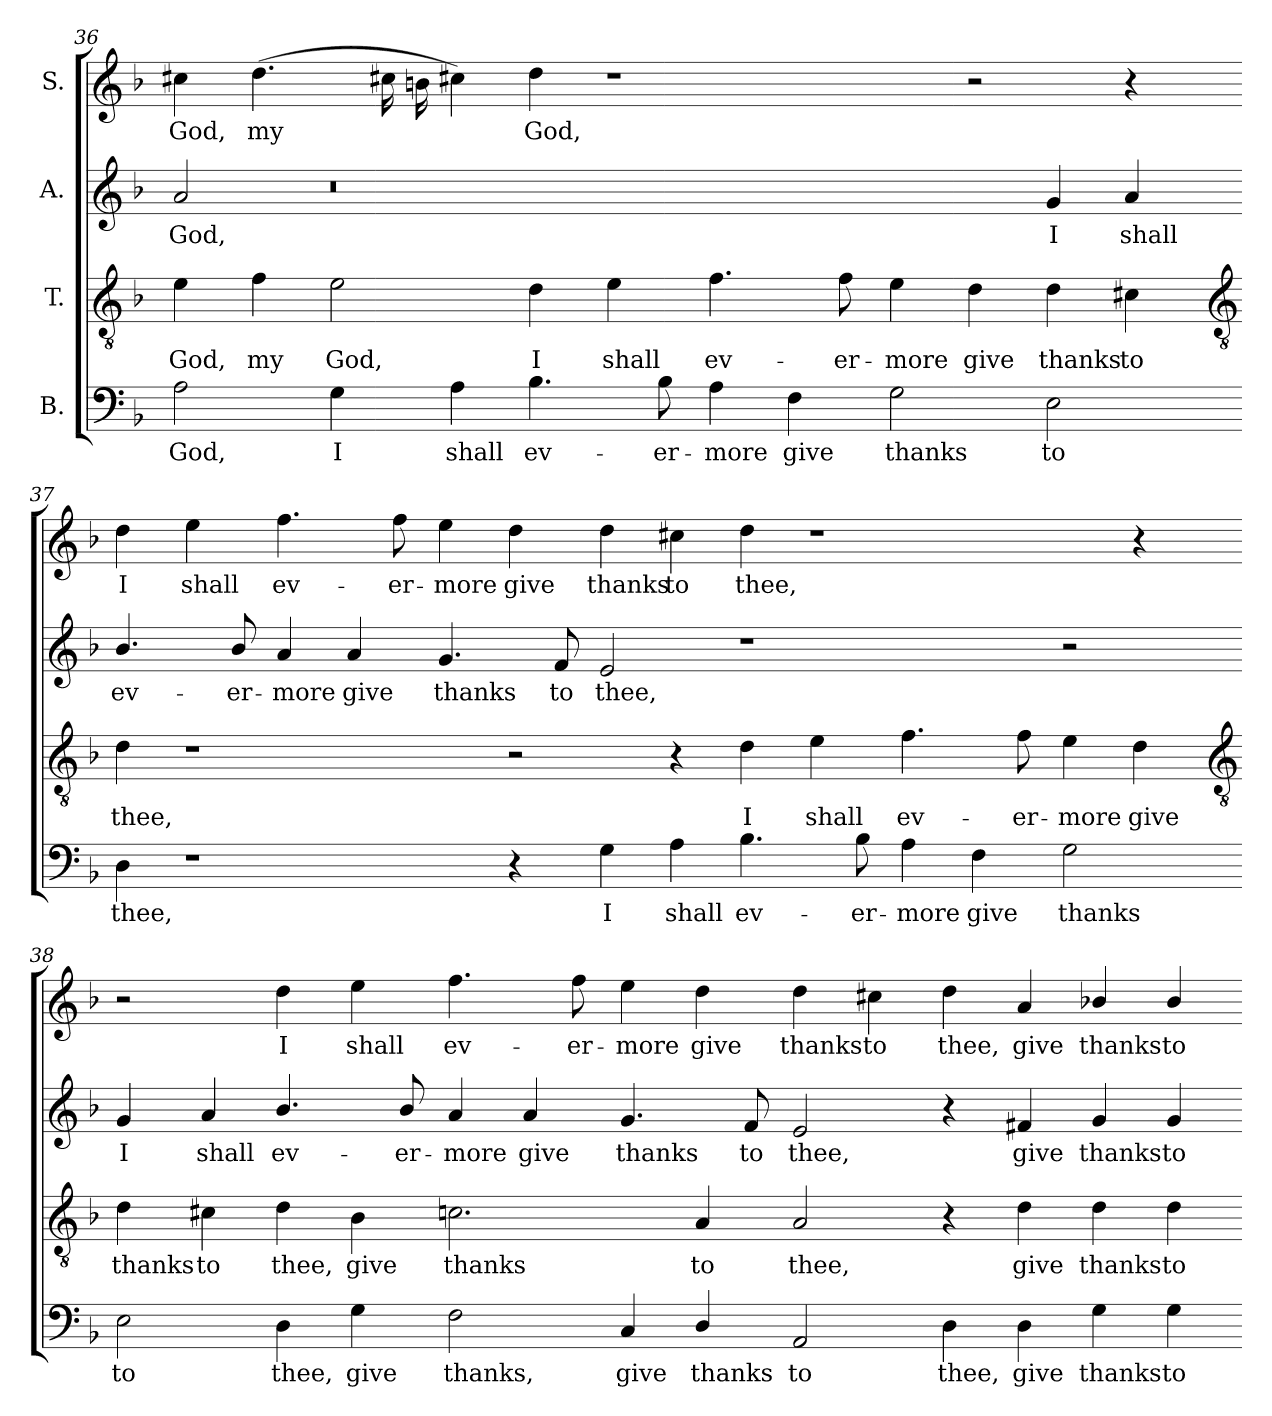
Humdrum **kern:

**kern	**text	**kern	**text	**kern	**text	**kern	**text
*part4	*part4	*part3	*part3	*part2	*part2	*part1	*part1
*staff4	*staff4	*staff3	*staff3	*staff2	*staff2	*staff1	*staff1
*I"B.	*	*I"T.	*	*I"A.	*	*I"S.	*
!!LO:LB:g=z
*clefF4	*	*clefGv2	*	*clefG2	*	*clefG2	*
*k[b-]	*	*k[b-]	*	*k[b-]	*	*k[b-]	*
*F:	*	*F:	*	*F:	*	*F:	*
=36	=36	=36	=36	=36	=36	=36	=36
!	!LO:LY:b	!	!LO:LY:b	!	!LO:LY:b	!	!LO:LY:b
2A	God,	4e	God,	2a	God,	4cc#X	God,
!	!	!	!LO:LY:b	!	!	!	!LO:LY:b
.	.	4f	my	.	.	(>4.dd	my
!	!LO:LY:b	!	!LO:LY:b	!	!	!	!
4G	I	2e	God,	0r	.	.	.
.	.	.	.	.	.	16cc#X	.
.	.	.	.	.	.	16bn	.
!	!LO:LY:b	!	!	!	!	!	!
4A	shall	.	.	.	.	4cc#X)	.
!	!LO:LY:b	!	!LO:LY:b	!	!	!	!LO:LY:b
4.B-	ev-	4d	I	.	.	4dd	God,
!	!	!	!LO:LY:b	!	!	!	!
.	.	4e	shall	.	.	1r	.
!	!LO:LY:b	!	!	!	!	!	!
8B-	-er-	.	.	.	.	.	.
!	!LO:LY:b	!	!LO:LY:b	!	!	!	!
4A	-more	4.f	ev-	.	.	.	.
!	!LO:LY:b	!	!	!	!	!	!
4F	give	.	.	.	.	.	.
!	!	!	!LO:LY:b	!	!	!	!
.	.	8f	-er-	.	.	.	.
!	!LO:LY:b	!	!LO:LY:b	!	!	!	!
2G	thanks	4e	-more	.	.	.	.
!	!	!	!LO:LY:b	!	!	!	!
.	.	4d	give	.	.	2r	.
!	!LO:LY:b	!	!LO:LY:b	!	!LO:LY:b	!	!
2E	to	4d	thanks	4g	I	.	.
!	!	!	!LO:LY:b	!	!LO:LY:b	!	!
.	.	4c#X	to	4a	shall	4r	.
!!LO:LB:g=z
=37-	=37-	=37-	=37-	=37-	=37-	=37-	=37-
*	*	*clefGv2	*	*	*	*	*
!	!LO:LY:b	!	!LO:LY:b	!	!LO:LY:b	!	!LO:LY:b
4D	thee,	4d	thee,	4.b-/	ev-	4dd	I
!	!	!	!	!	!	!	!LO:LY:b
1r	.	1r	.	.	.	4ee	shall
!	!	!	!	!	!LO:LY:b	!	!
.	.	.	.	8b-/	-er-	.	.
!	!	!	!	!	!LO:LY:b	!	!LO:LY:b
.	.	.	.	4a	-more	4.ff	ev-
!	!	!	!	!	!LO:LY:b	!	!
.	.	.	.	4a	give	.	.
!	!	!	!	!	!	!	!LO:LY:b
.	.	.	.	.	.	8ff	-er-
!	!	!	!	!	!LO:LY:b	!	!LO:LY:b
.	.	.	.	4.g	thanks	4ee	-more
!	!	!	!	!	!	!	!LO:LY:b
4r	.	2r	.	.	.	4dd	give
!	!	!	!	!	!LO:LY:b	!	!
.	.	.	.	8f	to	.	.
!	!LO:LY:b	!	!	!	!LO:LY:b	!	!LO:LY:b
4G	I	.	.	2e	thee,	4dd	thanks
!	!LO:LY:b	!	!	!	!	!	!LO:LY:b
4A	shall	4r	.	.	.	4cc#X	to
!	!LO:LY:b	!	!LO:LY:b	!	!	!	!LO:LY:b
4.B-	ev-	4d	I	1r	.	4dd	thee,
!	!	!	!LO:LY:b	!	!	!	!
.	.	4e	shall	.	.	1r	.
!	!LO:LY:b	!	!	!	!	!	!
8B-	-er-	.	.	.	.	.	.
!	!LO:LY:b	!	!LO:LY:b	!	!	!	!
4A	-more	4.f	ev-	.	.	.	.
!	!LO:LY:b	!	!	!	!	!	!
4F	give	.	.	.	.	.	.
!	!	!	!LO:LY:b	!	!	!	!
.	.	8f	-er-	.	.	.	.
!	!LO:LY:b	!	!LO:LY:b	!	!	!	!
2G	thanks	4e	-more	2r	.	.	.
!	!	!	!LO:LY:b	!	!	!	!
.	.	4d	give	.	.	4r	.
!!LO:LB:g=z
=38-	=38-	=38-	=38-	=38-	=38-	=38-	=38-
*	*	*clefGv2	*	*	*	*	*
!	!LO:LY:b	!	!LO:LY:b	!	!LO:LY:b	!	!
2E	to	4d	thanks	4g	I	2r	.
!	!	!	!LO:LY:b	!	!LO:LY:b	!	!
.	.	4c#X	to	4a	shall	.	.
!	!LO:LY:b	!	!LO:LY:b	!	!LO:LY:b	!	!LO:LY:b
4D	thee,	4d	thee,	4.b-/	ev-	4dd	I
!	!LO:LY:b	!	!LO:LY:b	!	!	!	!LO:LY:b
4G	give	4B-	give	.	.	4ee	shall
!	!	!	!	!	!LO:LY:b	!	!
.	.	.	.	8b-/	-er-	.	.
!	!LO:LY:b	!	!LO:LY:b	!	!LO:LY:b	!	!LO:LY:b
2F	thanks,	2.cn	thanks	4a	-more	4.ff	ev-
!	!	!	!	!	!LO:LY:b	!	!
.	.	.	.	4a	give	.	.
!	!	!	!	!	!	!	!LO:LY:b
.	.	.	.	.	.	8ff	-er-
!	!LO:LY:b	!	!	!	!LO:LY:b	!	!LO:LY:b
4C	give	.	.	4.g	thanks	4ee	-more
!	!LO:LY:b	!	!LO:LY:b	!	!	!	!LO:LY:b
4D/	thanks	4A	to	.	.	4dd	give
!	!	!	!	!	!LO:LY:b	!	!
.	.	.	.	8f	to	.	.
!	!LO:LY:b	!	!LO:LY:b	!	!LO:LY:b	!	!LO:LY:b
2AA	to	2A	thee,	2e	thee,	4dd	thanks
!	!	!	!	!	!	!	!LO:LY:b
.	.	.	.	.	.	4cc#X	to
!	!LO:LY:b	!	!	!	!	!	!LO:LY:b
4D	thee,	4r	.	4r	.	4dd	thee,
!	!LO:LY:b	!	!LO:LY:b	!	!LO:LY:b	!	!LO:LY:b
4D	give	4d	give	4f#X	give	4a	give
!	!LO:LY:b	!	!LO:LY:b	!	!LO:LY:b	!	!LO:LY:b
4G	thanks	4d	thanks	4g	thanks	4b-/	thanks
!	!LO:LY:b	!	!LO:LY:b	!	!LO:LY:b	!	!LO:LY:b
4G	to	4d	to	4g	to	4b-/	to
=-	=-	=-	=-	=-	=-	=-	=-
*-	*-	*-	*-	*-	*-	*-	*-
